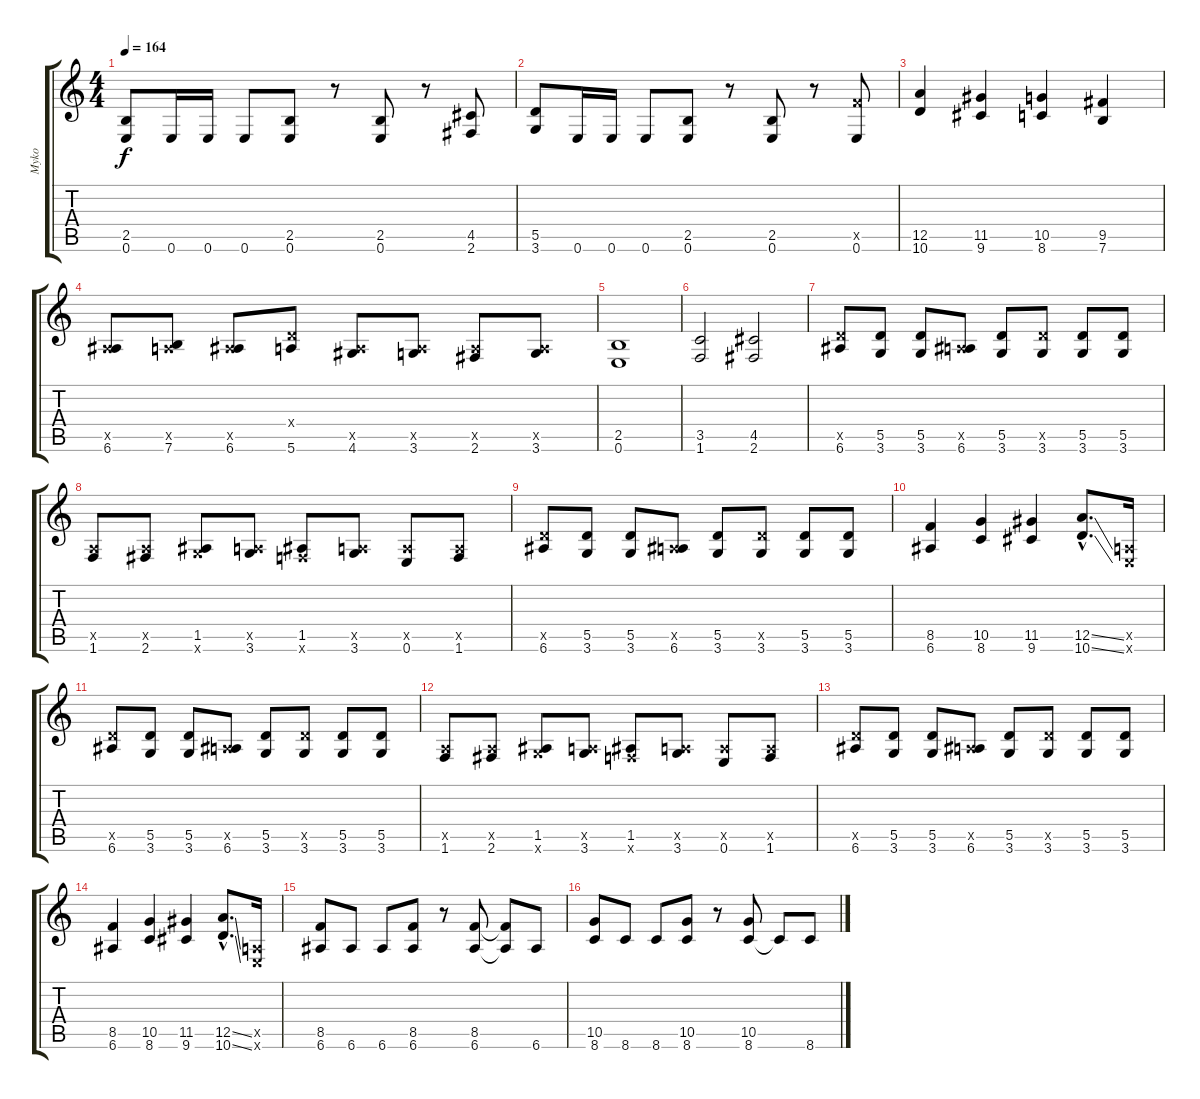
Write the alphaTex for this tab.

\track ("Myko" "Myko") {instrument distortionguitar}
\staff {score tabs}
\tuning (E4 B3 G3 D3 A2 E2) {hide}
\ts (4 4)
\tempo 164
\clef g2
\ks c
(2.5 0.6).8{dy f} 0.6.16 0.6.16 0.6.8 (2.5 0.6).8 r.8 (2.5 0.6).8 r.8 (4.5 2.6).8 |
(5.5 3.6).8 0.6.16 0.6.16 0.6.8 (2.5 0.6).8 r.8 (2.5 0.6).8 r.8 (8.5{x} 0.6).8 |
(12.5 10.6).4 (11.5 9.6).4 (10.5 8.6).4 (9.5 7.6).4 |
(0.5{x} 6.6).8 (0.5{x} 7.6).8 (0.5{x} 6.6).8 (0.4{x} 5.6).8 (0.5{x} 4.6).8 (0.5{x} 3.6).8 (0.5{x} 2.6).8 (0.5{x} 3.6).8 |
(2.5 0.6).1 |
(3.5 1.6).2 (4.5 2.6).2 |
(5.5{x} 6.6).8 (5.5 3.6).8 (5.5 3.6).8 (0.5{x} 6.6).8 (5.5 3.6).8 (5.5{x} 3.6).8 (5.5 3.6).8 (5.5 3.6).8 |
(0.5{x} 1.6).8 (0.5{x} 2.6).8 (1.5 3.6{x}).8 (0.5{x} 3.6).8 (1.5 1.6{x}).8 (0.5{x} 3.6).8 (0.5{x} 0.6).8 (0.5{x} 1.6).8 |
(5.5{x} 6.6).8 (5.5 3.6).8 (5.5 3.6).8 (0.5{x} 6.6).8 (5.5 3.6).8 (5.5{x} 3.6).8 (5.5 3.6).8 (5.5 3.6).8 |
(8.5 6.6).4 (10.5 8.6).4 (11.5 9.6).4 (12.5{ss hac} 10.6{ss hac}).8{d} (0.5{x} 0.6{x}).16 |
(5.5{x} 6.6).8 (5.5 3.6).8 (5.5 3.6).8 (0.5{x} 6.6).8 (5.5 3.6).8 (5.5{x} 3.6).8 (5.5 3.6).8 (5.5 3.6).8 |
(0.5{x} 1.6).8 (0.5{x} 2.6).8 (1.5 3.6{x}).8 (0.5{x} 3.6).8 (1.5 1.6{x}).8 (0.5{x} 3.6).8 (0.5{x} 0.6).8 (0.5{x} 1.6).8 |
(5.5{x} 6.6).8 (5.5 3.6).8 (5.5 3.6).8 (0.5{x} 6.6).8 (5.5 3.6).8 (5.5{x} 3.6).8 (5.5 3.6).8 (5.5 3.6).8 |
(8.5 6.6).4 (10.5 8.6).4 (11.5 9.6).4 (12.5{ss hac} 10.6{ss hac}).8{d} (0.5{x} 0.6{x}).16 |
(8.5 6.6).8 6.6.8 6.6.8 (8.5 6.6).8 r.8 (8.5 6.6).8 (8.5{t} 6.6{t}).8 6.6.8 |
(10.5 8.6).8 8.6.8 8.6.8 (10.5 8.6).8 r.8 (10.5 8.6).8 8.6{t}.8 8.6.8
